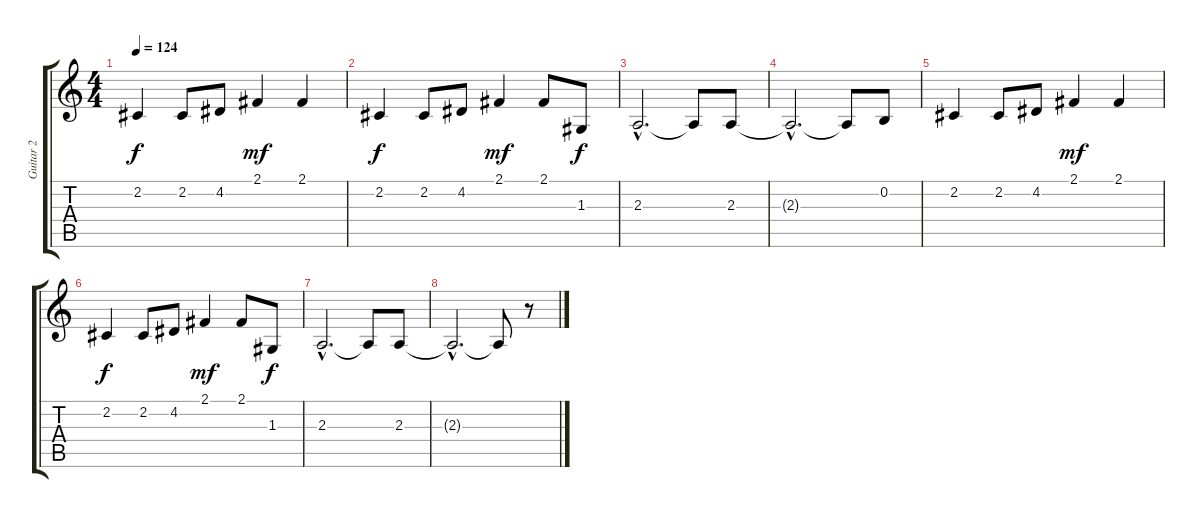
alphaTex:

\track ("Guitar 2" "Guitar 2") {instrument stringensemble1}
\staff {score tabs}
\tuning (E4 B3 G3 D3 A2 E2) {hide}
\ts (4 4)
\tempo 124
\clef g2
\ks c
2.2.4{dy f} 2.2.8 4.2.8 2.1.4{dy mf} 2.1.4 |
2.2.4{dy f} 2.2.8 4.2.8 2.1.4{dy mf} 2.1.8 1.3.8{dy f} |
2.3{hac}.2{d} 2.3{t}.8 2.3.8 |
2.3{hac t}.2{d} 2.3{t}.8 0.2.8 |
2.2.4 2.2.8 4.2.8 2.1.4{dy mf} 2.1.4 |
2.2.4{dy f} 2.2.8 4.2.8 2.1.4{dy mf} 2.1.8 1.3.8{dy f} |
2.3{hac}.2{d} 2.3{t}.8 2.3.8 |
2.3{hac t}.2{d} 2.3{t}.8 r.8
